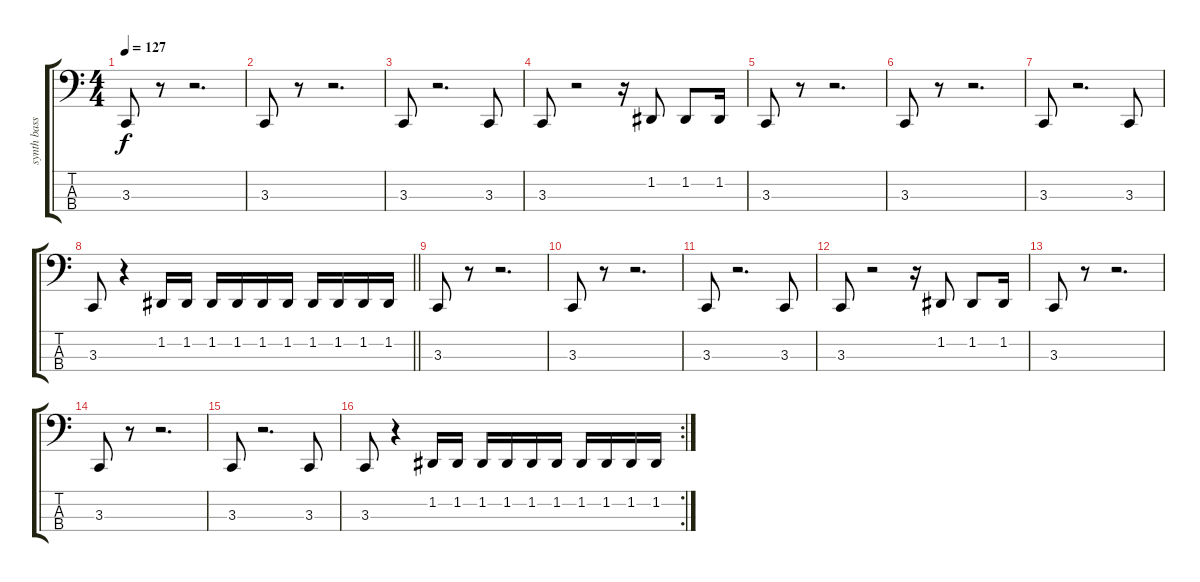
\track ("synth bass" "synth bass") {instrument lead2sawtooth}
\staff {score tabs}
\tuning (G2 D2 A1 E1) {hide}
\ts (4 4)
\tempo 127
\clef f4
\ks c
3.3.8{dy f} r.8 r.2{d} |
3.3.8 r.8 r.2{d} |
3.3.8 r.2{d} 3.3.8 |
3.3.8 r.2 r.16 1.2.8 1.2.8 1.2.16 |
3.3.8 r.8 r.2{d} |
3.3.8 r.8 r.2{d} |
3.3.8 r.2{d} 3.3.8 |
\barLineRight lightlight
3.3.8 r.4 1.2.16 1.2.16 1.2.16 1.2.16 1.2.16 1.2.16 1.2.16 1.2.16 1.2.16 1.2.16 |
3.3.8 r.8 r.2{d} |
3.3.8 r.8 r.2{d} |
3.3.8 r.2{d} 3.3.8 |
3.3.8 r.2 r.16 1.2.8 1.2.8 1.2.16 |
3.3.8 r.8 r.2{d} |
3.3.8 r.8 r.2{d} |
3.3.8 r.2{d} 3.3.8 |
\rc 2
3.3.8 r.4 1.2.16 1.2.16 1.2.16 1.2.16 1.2.16 1.2.16 1.2.16 1.2.16 1.2.16 1.2.16
